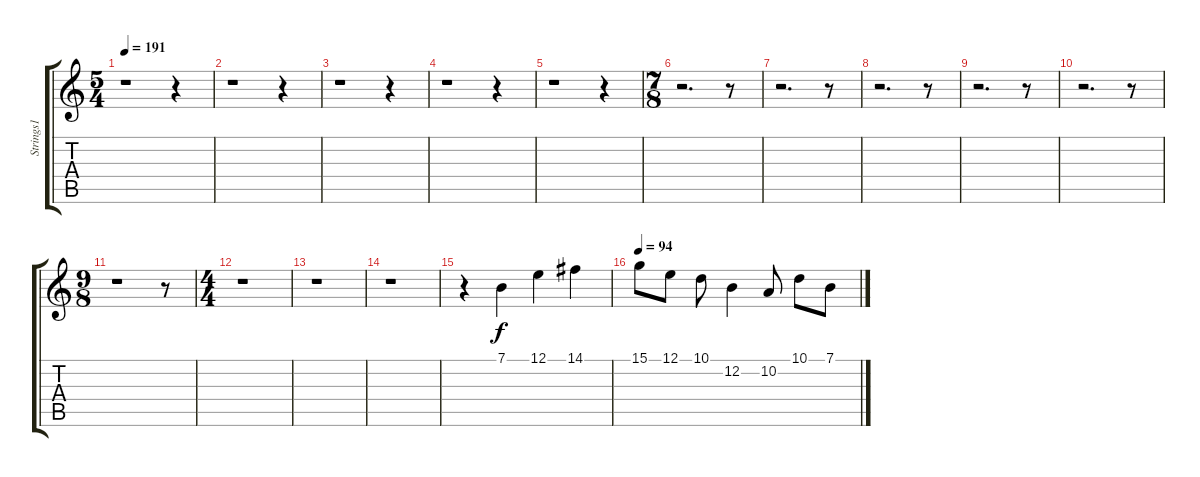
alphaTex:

\track ("Strings1" "Strings1") {instrument stringensemble1}
\staff {score tabs}
\tuning (E4 B3 G3 D3 A2 E2) {hide}
\ts (5 4)
\tempo 191
\clef g2
\ks c
r.1{dy fff} r.4 |
r.1 r.4 |
r.1 r.4 |
r.1 r.4 |
r.1 r.4 |
\ts (7 8)
r.2{d} r.8 |
r.2{d} r.8 |
r.2{d} r.8 |
r.2{d} r.8 |
r.2{d} r.8 |
\ts (9 8)
r.1 r.8 |
\ts (4 4)
r.1 |
r.1 |
r.1 |
r.4 7.1.4{dy f instrument stringensemble1} 12.1.4 14.1.4 |
\tempo 94
15.1.8 12.1.8 10.1.8 12.2.4 10.2.8 10.1.8 7.1.8
